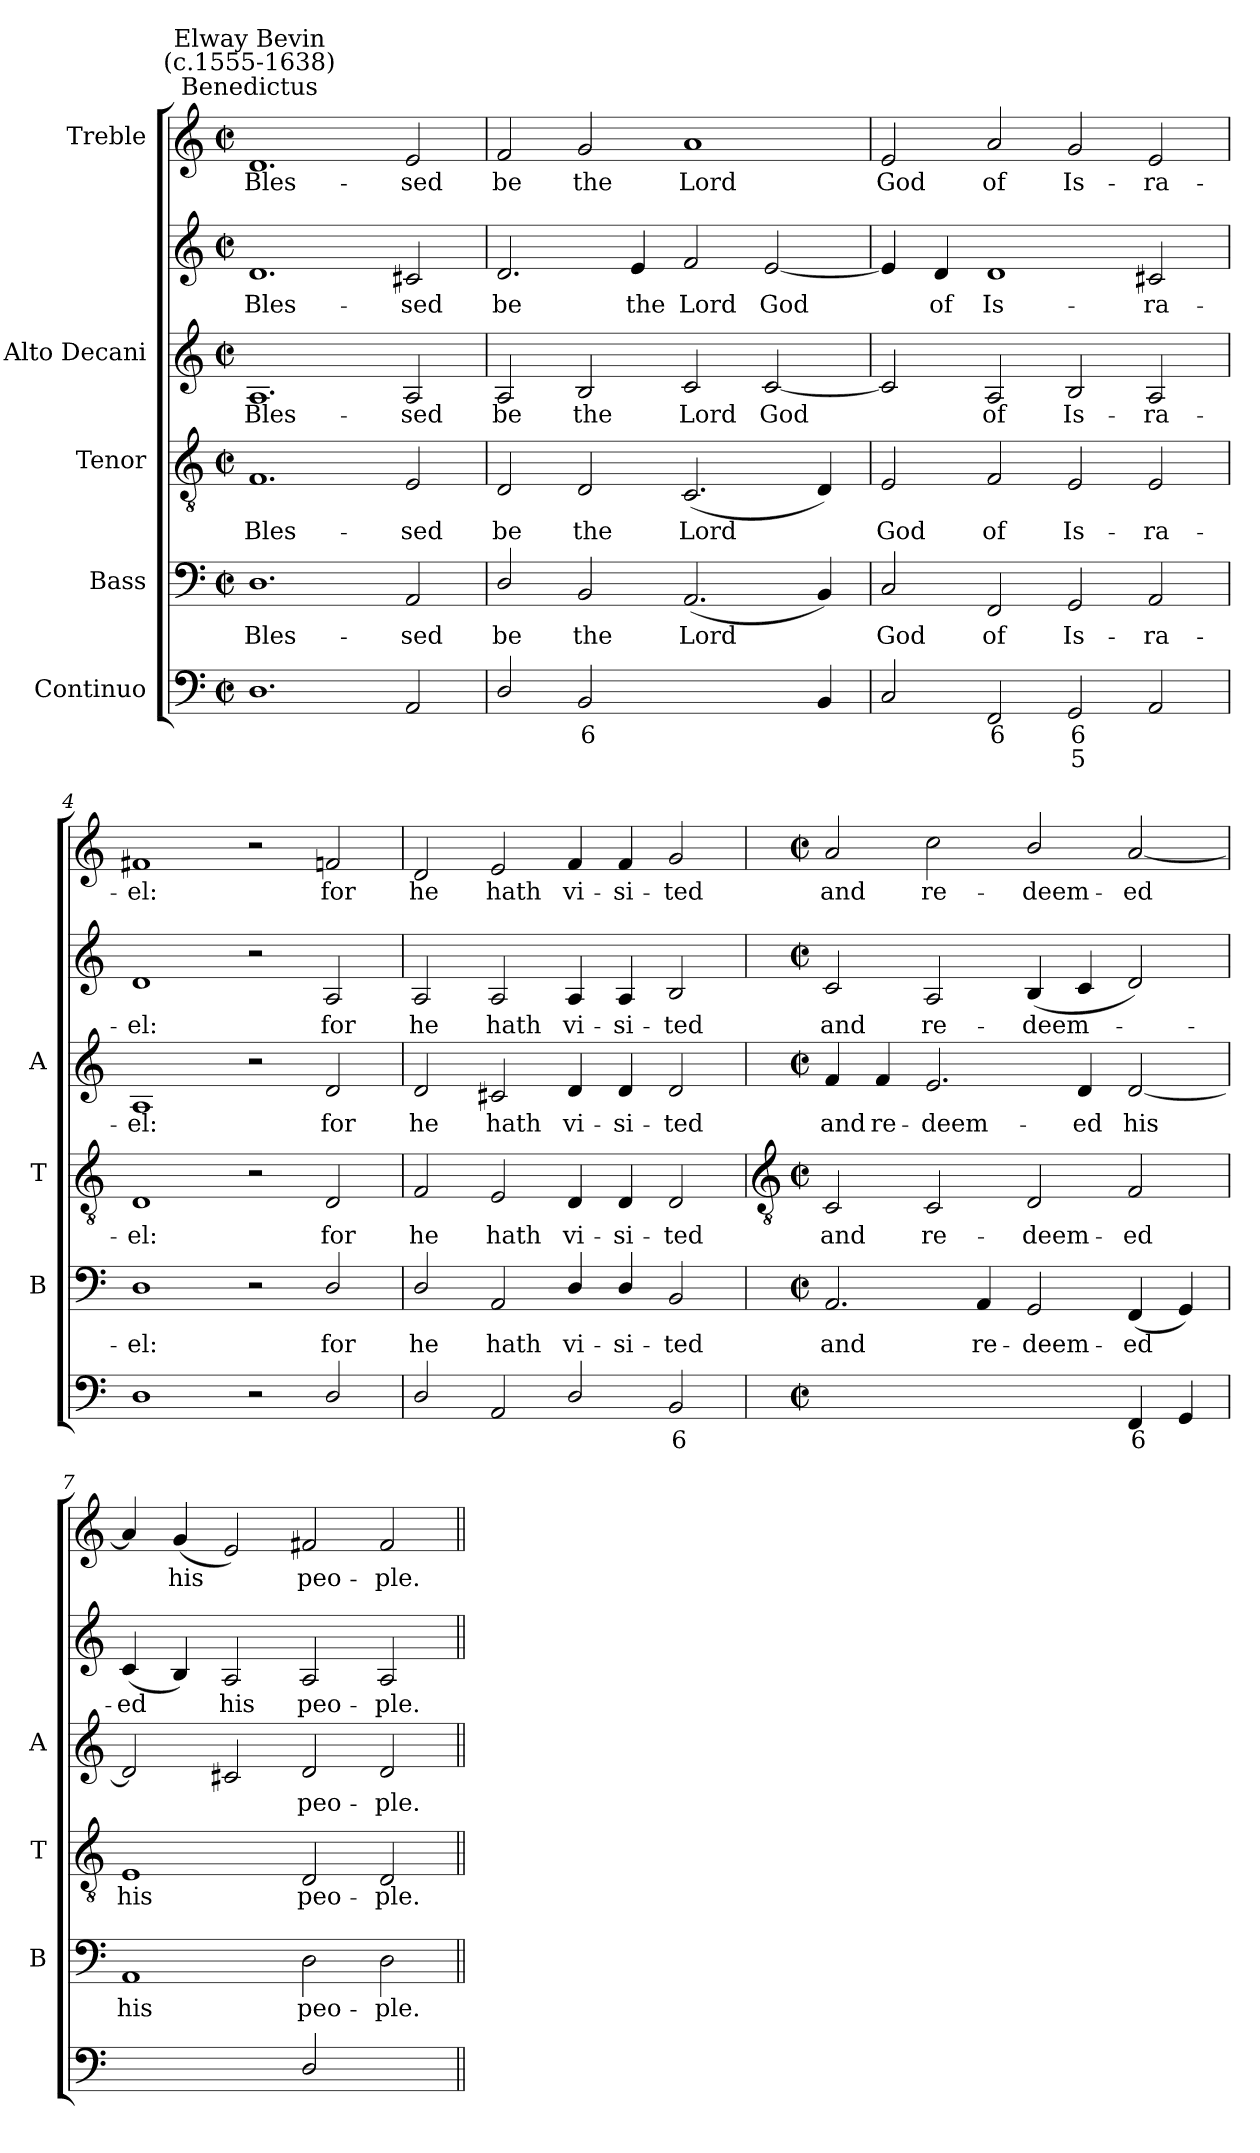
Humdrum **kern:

**kern	**text	**text	**kern	**text	**kern	**text	**kern	**text	**kern	**text	**kern	**text
*part5	*part5	*part5	*part4	*part4	*part3	*part3	*part2	*part2	*part2	*part2	*part1	*part1
*staff6	*staff6	*staff6	*staff5	*staff5	*staff4	*staff4	*staff3	*staff3	*staff2	*staff2	*staff1	*staff1
*I"Continuo	*	*	*I"Bass	*	*I"Tenor	*	*I"Alto Decani	*	*	*	*I"Treble	*
*	*	*	*I'B	*	*I'T	*	*I'A	*	*	*	*	*
*clefF4	*	*	*clefF4	*	*clefGv2	*	*clefG2	*	*clefG2	*	*clefG2	*
*k[]	*	*	*k[]	*	*k[]	*	*k[]	*	*k[]	*	*k[]	*
*C:	*	*	*C:	*	*C:	*	*C:	*	*C:	*	*C:	*
*M4/2	*	*	*M4/2	*	*M4/2	*	*M4/2	*	*M4/2	*	*M4/2	*
*met(c|)	*	*	*met(c|)	*	*met(c|)	*	*met(c|)	*	*met(c|)	*	*met(c|)	*
=1	=1	=1	=1	=1	=1	=1	=1	=1	=1	=1	=1	=1
!	!	!	!	!	!	!	!	!	!	!	!LO:TX:a:cj:t=Benedictus	!
!	!	!	!	!	!	!	!	!	!	!	!LO:TX:a:cj:t=Elway Bevin\n(c.1555-1638)	!
!	!	!	!	!LO:LY:b	!	!LO:LY:b	!	!LO:LY:b	!	!LO:LY:b	!	!LO:LY:b
1.D	.	.	1.D	Bles-	1.F	Bles-	1.A	Bles-	1.d	Bles-	1.d	Bles-
!	!	!	!	!LO:LY:b	!	!LO:LY:b	!	!LO:LY:b	!	!LO:LY:b	!	!LO:LY:b
2AA	.	.	2AA	-sed	2E	-sed	2A	-sed	2c#X	-sed	2e	-sed
=2	=2	=2	=2	=2	=2	=2	=2	=2	=2	=2	=2	=2
!	!	!	!	!LO:LY:b	!	!LO:LY:b	!	!LO:LY:b	!	!LO:LY:b	!	!LO:LY:b
2D/	.	.	2D/	be	2D	be	2A	be	2.d	be	2f	be
!	!LO:LY:b	!	!	!LO:LY:b	!	!LO:LY:b	!	!LO:LY:b	!	!	!	!LO:LY:b
2BB	6	.	2BB	the	2D	the	2B	the	.	.	2g	the
!	!	!	!	!	!	!	!	!	!	!LO:LY:b	!	!
.	.	.	.	.	.	.	.	.	4e	the	.	.
!	!LO:LY:b	!	!	!LO:LY:b	!	!LO:LY:b	!	!LO:LY:b	!	!LO:LY:b	!	!LO:LY:b
[2AAyy	6	.	(<2.AA	Lord	(<2.C	Lord	2c	Lord	2f	Lord	1a	Lord
!	!LO:LY:b	!	!	!	!	!	!	!LO:LY:b	!	!LO:LY:b	!	!
4AAyy]	5	.	.	.	.	.	[2c	God	[2e	God	.	.
4BB	.	.	4BB)	.	4D)	.	.	.	.	.	.	.
=3	=3	=3	=3	=3	=3	=3	=3	=3	=3	=3	=3	=3
!	!	!	!	!LO:LY:b	!	!LO:LY:b	!	!	!	!	!	!LO:LY:b
2C	.	.	2C	God	2E	God	2c]	.	4e]	.	2e	God
!	!	!	!	!	!	!	!	!	!	!LO:LY:b	!	!
.	.	.	.	.	.	.	.	.	4d	of	.	.
!	!LO:LY:b	!	!	!LO:LY:b	!	!LO:LY:b	!	!LO:LY:b	!	!LO:LY:b	!	!LO:LY:b
2FF	6	.	2FF	of	2F	of	2A	-of	1d	Is-	2a	of
!	!LO:LY:b	!LO:LY:b	!	!LO:LY:b	!	!LO:LY:b	!	!LO:LY:b	!	!	!	!LO:LY:b
2GG	6	5	2GG	Is-	2E	Is-	2B	Is-	.	.	2g	Is-
!	!	!	!	!LO:LY:b	!	!LO:LY:b	!	!LO:LY:b	!	!LO:LY:b	!	!LO:LY:b
2AA	.	.	2AA	-ra-	2E	-ra-	2A	-ra-	2c#X	-ra-	2e	-ra-
=4	=4	=4	=4	=4	=4	=4	=4	=4	=4	=4	=4	=4
!	!	!	!	!LO:LY:b	!	!LO:LY:b	!	!LO:LY:b	!	!LO:LY:b	!	!LO:LY:b
1D	.	.	1D	-el:	1D	-el:	1A	el:	1d	-el:	1f#X	-el:
2r	.	.	2r	.	2r	.	2r	.	2r	.	2r	.
!	!	!	!	!LO:LY:b	!	!LO:LY:b	!	!LO:LY:b	!	!LO:LY:b	!	!LO:LY:b
2D/	.	.	2D/	for	2D	for	2d	for	2A	for	2fn	for
=5	=5	=5	=5	=5	=5	=5	=5	=5	=5	=5	=5	=5
!	!	!	!	!LO:LY:b	!	!LO:LY:b	!	!LO:LY:b	!	!LO:LY:b	!	!LO:LY:b
2D/	.	.	2D/	he	2F	he	2d	he	2A	he	2d	he
!	!	!	!	!LO:LY:b	!	!LO:LY:b	!	!LO:LY:b	!	!LO:LY:b	!	!LO:LY:b
2AA	.	.	2AA	hath	2E	hath	2c#X	hath	2A	hath	2e	hath
!	!	!	!	!LO:LY:b	!	!LO:LY:b	!	!LO:LY:b	!	!LO:LY:b	!	!LO:LY:b
2D/	.	.	4D/	vi-	4D	vi-	4d	vi-	4A	vi-	4f	vi-
!	!	!	!	!LO:LY:b	!	!LO:LY:b	!	!LO:LY:b	!	!LO:LY:b	!	!LO:LY:b
.	.	.	4D/	-si-	4D	-si-	4d	-si-	4A	-si-	4f	-si-
!	!LO:LY:b	!	!	!LO:LY:b	!	!LO:LY:b	!	!LO:LY:b	!	!LO:LY:b	!	!LO:LY:b
2BB	6	.	2BB	-ted	2D	-ted	2d	-ted	2B	-ted	2g	-ted
!!LO:LB:g=z
=6	=6	=6	=6	=6	=6	=6	=6	=6	=6	=6	=6	=6
*	*	*	*	*	*clefGv2	*	*	*	*	*	*	*
*M4/2	*	*	*M4/2	*	*M4/2	*	*M4/2	*	*M4/2	*	*M4/2	*
*met(c|)	*	*	*met(c|)	*	*met(c|)	*	*met(c|)	*	*met(c|)	*	*met(c|)	*
!	!LO:LY:b	!	!	!LO:LY:b	!	!LO:LY:b	!	!LO:LY:b	!	!LO:LY:b	!	!LO:LY:b
[2AAyy	6	.	2.AA	and	2C	and	4f	and	2c	and	2a	and
!	!	!	!	!	!	!	!	!LO:LY:b	!	!	!	!
.	.	.	.	.	.	.	4f	re-	.	.	.	.
!	!LO:LY:b	!	!	!	!	!LO:LY:b	!	!LO:LY:b	!	!LO:LY:b	!	!LO:LY:b
2AAyy]	5	.	.	.	2C	re-	2.e	-deem-	2A	re-	2cc	re-
!	!	!	!	!LO:LY:b	!	!	!	!	!	!	!	!
.	.	.	4AA	re-	.	.	.	.	.	.	.	.
!	!LO:LY:b	!	!	!LO:LY:b	!	!LO:LY:b	!	!	!	!LO:LY:b	!	!LO:LY:b
[4GGyy	6	.	2GG	-deem-	2D	-deem-	.	.	(<4B	-deem-	2b/	-deem-
!	!LO:LY:b	!	!	!	!	!	!	!LO:LY:b	!	!	!	!
4GGyy]	5	.	.	.	.	.	4d	-ed	4c	.	.	.
!	!LO:LY:b	!	!	!LO:LY:b	!	!LO:LY:b	!	!LO:LY:b	!	!	!	!LO:LY:b
4FF	6	.	(<4FF	-ed	2F	-ed	[2d	his	2d)	.	[2a	-ed
4GG	.	.	4GG)	.	.	.	.	.	.	.	.	.
=7	=7	=7	=7	=7	=7	=7	=7	=7	=7	=7	=7	=7
!	!LO:LY:b	!	!	!LO:LY:b	!	!LO:LY:b	!	!	!	!LO:LY:b	!	!
[2AAyy	4	.	1AA	his	1E	his	2d]	.	(<4c	ed	4a]	.
!	!	!	!	!	!	!	!	!	!	!	!	!LO:LY:b
.	.	.	.	.	.	.	.	.	4B)	.	(<4g	his
!	!LO:LY:b	!	!	!	!	!	!	!	!	!LO:LY:b	!	!
2AAyy]	3	.	.	.	.	.	2c#X	.	2A	his	2e)	.
!	!	!	!	!LO:LY:b	!	!LO:LY:b	!	!LO:LY:b	!	!LO:LY:b	!	!LO:LY:b
2D/	.	.	2D	peo-	2D	peo-	2d	peo-	2A	peo-	2f#X	peo-
!	!	!	!	!LO:LY:b	!	!LO:LY:b	!	!LO:LY:b	!	!LO:LY:b	!	!LO:LY:b
2ryy	.	.	2D	-ple.	2D	-ple.	2d	-ple.	2A	-ple.	2f#	-ple.
=||	=||	=||	=||	=||	=||	=||	=||	=||	=||	=||	=||	=||
*-	*-	*-	*-	*-	*-	*-	*-	*-	*-	*-	*-	*-
